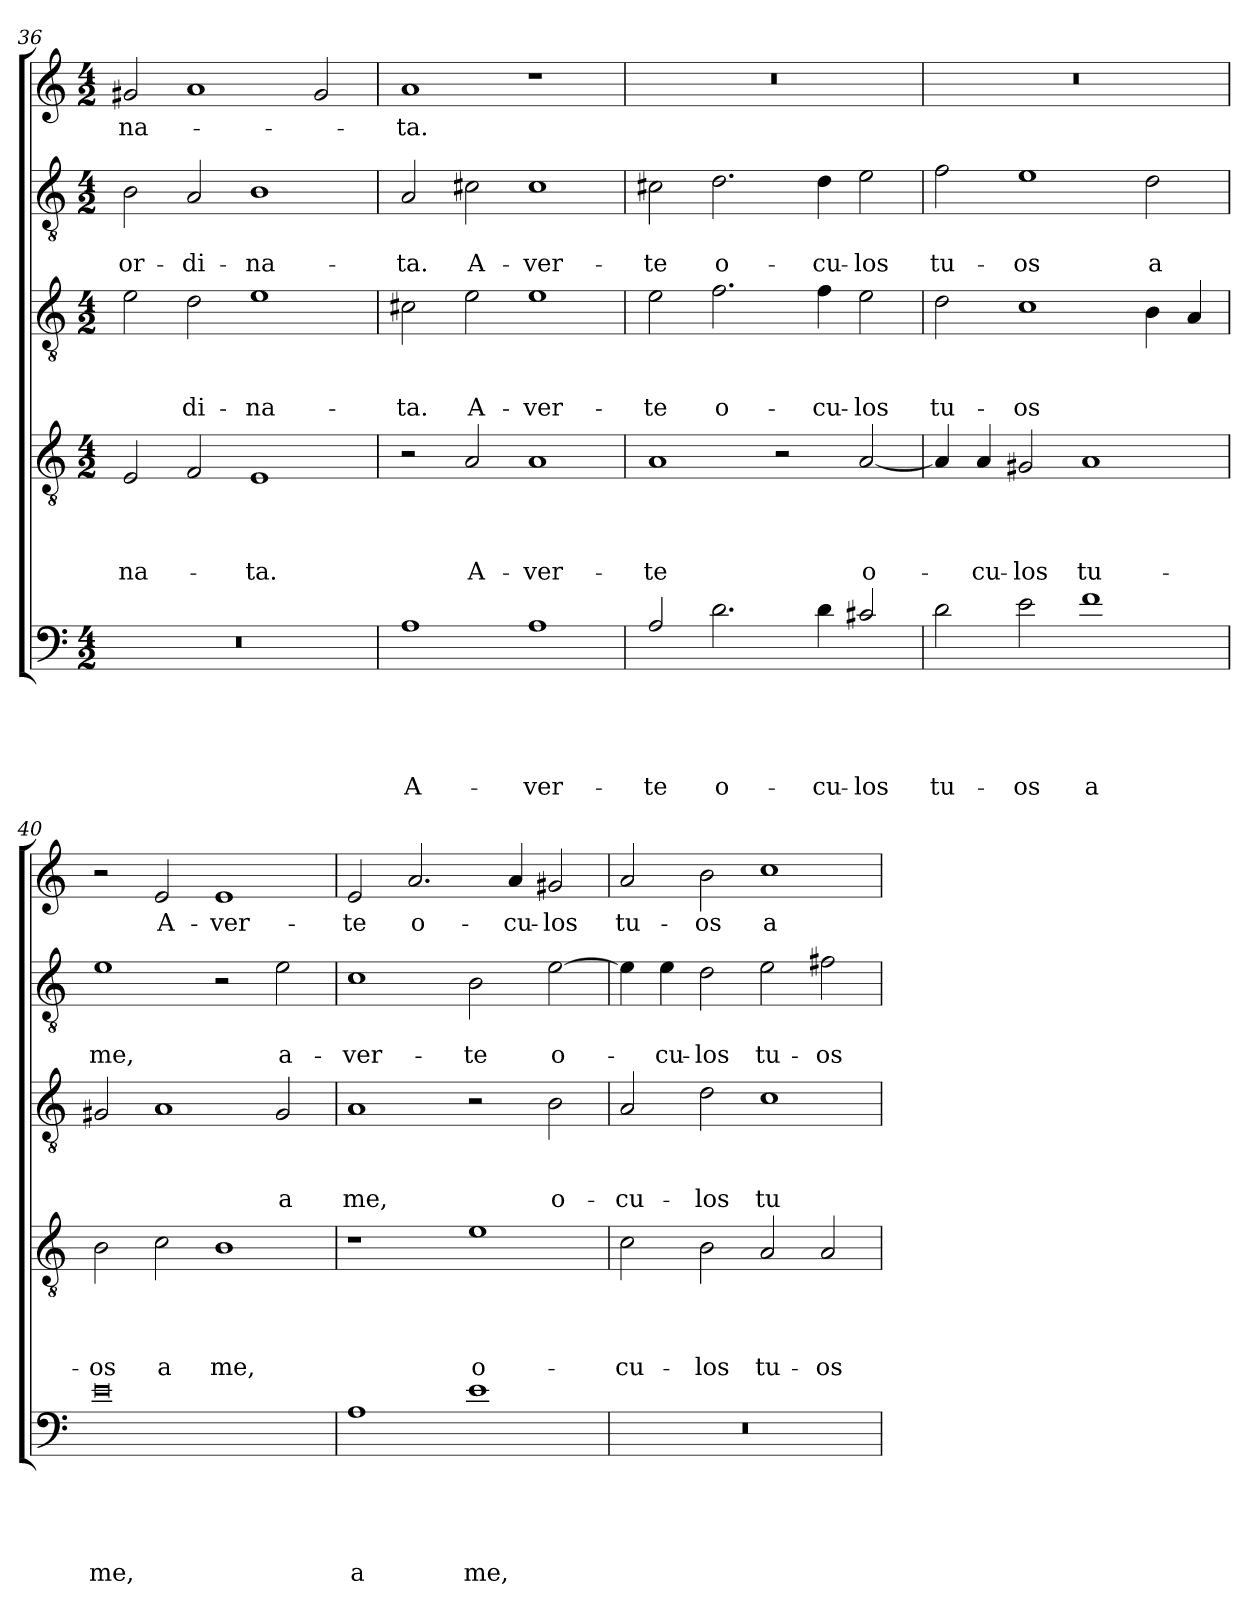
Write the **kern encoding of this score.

**kern	**text	**text	**text	**text	**text	**kern	**text	**text	**text	**text	**kern	**text	**text	**text	**kern	**text	**text	**kern	**text
*part5	*part5	*part5	*part5	*part5	*part5	*part4	*part4	*part4	*part4	*part4	*part3	*part3	*part3	*part3	*part2	*part2	*part2	*part1	*part1
*staff5	*staff5	*staff5	*staff5	*staff5	*staff5	*staff4	*staff4	*staff4	*staff4	*staff4	*staff3	*staff3	*staff3	*staff3	*staff2	*staff2	*staff2	*staff1	*staff1
*clefF4	*	*	*	*	*	*clefGv2	*	*	*	*	*clefGv2	*	*	*	*clefGv2	*	*	*clefG2	*
*ITrd8c14	*	*	*	*	*	*	*	*	*	*	*	*	*	*	*	*	*	*	*
*k[]	*	*	*	*	*	*k[]	*	*	*	*	*k[]	*	*	*	*k[]	*	*	*k[]	*
*C:	*	*	*	*	*	*C:	*	*	*	*	*C:	*	*	*	*C:	*	*	*C:	*
*M4/2	*	*	*	*	*	*M4/2	*	*	*	*	*M4/2	*	*	*	*M4/2	*	*	*M4/2	*
=36	=36	=36	=36	=36	=36	=36	=36	=36	=36	=36	=36	=36	=36	=36	=36	=36	=36	=36	=36
!	!	!	!	!	!	!	!	!	!	!LO:LY:b	!	!	!	!	!	!	!LO:LY:b	!	!LO:LY:b
0r	.	.	.	.	.	2E/	.	.	.	-na-	2e\	.	.	.	2B\	.	or-	2g#X/	-na-
!	!	!	!	!	!	!	!	!	!	!	!	!	!	!LO:LY:b	!	!	!LO:LY:b	!	!
.	.	.	.	.	.	2F/	.	.	.	.	2d\	.	.	-di-	2A/	.	-di-	1a	.
!	!	!	!	!	!	!	!	!	!	!LO:LY:b	!	!	!	!LO:LY:b	!	!	!LO:LY:b	!	!
.	.	.	.	.	.	1E	.	.	.	-ta.	1e	.	.	-na-	1B	.	-na-	.	.
.	.	.	.	.	.	.	.	.	.	.	.	.	.	.	.	.	.	2g#/	.
!!LO:PB:g=z
=37	=37	=37	=37	=37	=37	=37	=37	=37	=37	=37	=37	=37	=37	=37	=37	=37	=37	=37	=37
!	!	!	!	!	!LO:LY:b	!	!	!	!	!	!	!	!	!LO:LY:b	!	!	!LO:LY:b	!	!LO:LY:b
1AA	.	.	.	.	A-	2r	.	.	.	.	2c#X\	.	.	-ta.	2A/	.	-ta.	1a	-ta.
!	!	!	!	!	!	!	!	!	!	!LO:LY:b	!	!	!	!LO:LY:b	!	!	!LO:LY:b	!	!
.	.	.	.	.	.	2A/	.	.	.	A-	2e\	.	.	A-	2c#X\	.	A-	.	.
!	!	!	!	!	!LO:LY:b	!	!	!	!	!LO:LY:b	!	!	!	!LO:LY:b	!	!	!LO:LY:b	!	!
1AA	.	.	.	.	-ver-	1A	.	.	.	-ver-	1e	.	.	-ver-	1c#	.	-ver-	1r	.
=38	=38	=38	=38	=38	=38	=38	=38	=38	=38	=38	=38	=38	=38	=38	=38	=38	=38	=38	=38
!	!	!	!	!	!LO:LY:b	!	!	!	!	!LO:LY:b	!	!	!	!LO:LY:b	!	!	!LO:LY:b	!	!
2AA/	.	.	.	.	-te	1A	.	.	.	-te	2e\	.	.	-te	2c#X\	.	-te	0r	.
!	!	!	!	!	!LO:LY:b	!	!	!	!	!	!	!	!	!LO:LY:b	!	!	!LO:LY:b	!	!
2.D\	.	.	.	.	o-	.	.	.	.	.	2.f\	.	.	o-	2.d\	.	o-	.	.
.	.	.	.	.	.	2r	.	.	.	.	.	.	.	.	.	.	.	.	.
!	!	!	!	!	!LO:LY:b	!	!	!	!	!	!	!	!	!LO:LY:b	!	!	!LO:LY:b	!	!
4D\	.	.	.	.	-cu-	.	.	.	.	.	4f\	.	.	-cu-	4d\	.	-cu-	.	.
!	!	!	!	!	!LO:LY:b	!	!	!	!	!LO:LY:b	!	!	!	!LO:LY:b	!	!	!LO:LY:b	!	!
2C#X/	.	.	.	.	-los	[2A/	.	.	.	o-	2e\	.	.	-los	2e\	.	-los	.	.
=39	=39	=39	=39	=39	=39	=39	=39	=39	=39	=39	=39	=39	=39	=39	=39	=39	=39	=39	=39
!	!	!	!	!	!LO:LY:b	!	!	!	!	!	!	!	!	!LO:LY:b	!	!	!LO:LY:b	!	!
2D\	.	.	.	.	tu-	4A/]	.	.	.	.	2d\	.	.	tu-	2f\	.	tu-	0r	.
!	!	!	!	!	!	!	!	!	!	!LO:LY:b	!	!	!	!	!	!	!	!	!
.	.	.	.	.	.	4A/	.	.	.	-cu-	.	.	.	.	.	.	.	.	.
!	!	!	!	!	!LO:LY:b	!	!	!	!	!LO:LY:b	!	!	!	!LO:LY:b	!	!	!LO:LY:b	!	!
2E\	.	.	.	.	-os	2G#X/	.	.	.	-los	1c	.	.	-os	1e	.	-os	.	.
!	!	!	!	!	!LO:LY:b	!	!	!	!	!LO:LY:b	!	!	!	!	!	!	!	!	!
1F	.	.	.	.	a	1A	.	.	.	tu-	.	.	.	.	.	.	.	.	.
!	!	!	!	!	!	!	!	!	!	!	!	!	!	!	!	!	!LO:LY:b	!	!
.	.	.	.	.	.	.	.	.	.	.	4B\	.	.	.	2d\	.	a	.	.
.	.	.	.	.	.	.	.	.	.	.	4A/	.	.	.	.	.	.	.	.
=40	=40	=40	=40	=40	=40	=40	=40	=40	=40	=40	=40	=40	=40	=40	=40	=40	=40	=40	=40
!	!	!	!	!	!LO:LY:b	!	!	!	!	!LO:LY:b	!	!	!	!	!	!	!LO:LY:b	!	!
0E	.	.	.	.	me,	2B\	.	.	.	-os	2G#X/	.	.	.	1e	.	me,	2r	.
!	!	!	!	!	!	!	!	!	!	!LO:LY:b	!	!	!	!	!	!	!	!	!LO:LY:b
.	.	.	.	.	.	2c\	.	.	.	a	1A	.	.	.	.	.	.	2e/	A-
!	!	!	!	!	!	!	!	!	!	!LO:LY:b	!	!	!	!	!	!	!	!	!LO:LY:b
.	.	.	.	.	.	1B	.	.	.	me,	.	.	.	.	2r	.	.	1e	-ver-
!	!	!	!	!	!	!	!	!	!	!	!	!	!	!LO:LY:b	!	!	!LO:LY:b	!	!
.	.	.	.	.	.	.	.	.	.	.	2G#/	.	.	a	2e\	.	a-	.	.
!!LO:LB:g=z
=41	=41	=41	=41	=41	=41	=41	=41	=41	=41	=41	=41	=41	=41	=41	=41	=41	=41	=41	=41
!	!	!	!	!	!LO:LY:b	!	!	!	!	!	!	!	!	!LO:LY:b	!	!	!LO:LY:b	!	!LO:LY:b
1AA	.	.	.	.	a	1r	.	.	.	.	1A	.	.	me,	1c	.	-ver-	2e/	-te
!	!	!	!	!	!	!	!	!	!	!	!	!	!	!	!	!	!	!	!LO:LY:b
.	.	.	.	.	.	.	.	.	.	.	.	.	.	.	.	.	.	2.a/	o-
!	!	!	!	!	!LO:LY:b	!	!	!	!	!LO:LY:b	!	!	!	!	!	!	!LO:LY:b	!	!
1E	.	.	.	.	me,	1e	.	.	.	o-	2r	.	.	.	2B\	.	-te	.	.
!	!	!	!	!	!	!	!	!	!	!	!	!	!	!	!	!	!	!	!LO:LY:b
.	.	.	.	.	.	.	.	.	.	.	.	.	.	.	.	.	.	4a/	-cu-
!	!	!	!	!	!	!	!	!	!	!	!	!	!	!LO:LY:b	!	!	!LO:LY:b	!	!LO:LY:b
.	.	.	.	.	.	.	.	.	.	.	2B\	.	.	o-	[2e\	.	o-	2g#X/	-los
=42	=42	=42	=42	=42	=42	=42	=42	=42	=42	=42	=42	=42	=42	=42	=42	=42	=42	=42	=42
!	!	!	!	!	!	!	!	!	!	!LO:LY:b	!	!	!	!LO:LY:b	!	!	!	!	!LO:LY:b
0r	.	.	.	.	.	2c\	.	.	.	-cu-	2A/	.	.	-cu-	4e\]	.	.	2a/	tu-
!	!	!	!	!	!	!	!	!	!	!	!	!	!	!	!	!	!LO:LY:b	!	!
.	.	.	.	.	.	.	.	.	.	.	.	.	.	.	4e\	.	-cu-	.	.
!	!	!	!	!	!	!	!	!	!	!LO:LY:b	!	!	!	!LO:LY:b	!	!	!LO:LY:b	!	!LO:LY:b
.	.	.	.	.	.	2B\	.	.	.	-los	2d\	.	.	-los	2d\	.	-los	2b\	-os
!	!	!	!	!	!	!	!	!	!	!LO:LY:b	!	!	!	!LO:LY:b	!	!	!LO:LY:b	!	!LO:LY:b
.	.	.	.	.	.	2A/	.	.	.	tu-	1c	.	.	tu-	2e\	.	tu-	1cc	a
!	!	!	!	!	!	!	!	!	!	!LO:LY:b	!	!	!	!	!	!	!LO:LY:b	!	!
.	.	.	.	.	.	2A/	.	.	.	-os	.	.	.	.	2f#X\	.	-os	.	.
=	=	=	=	=	=	=	=	=	=	=	=	=	=	=	=	=	=	=	=
*-	*-	*-	*-	*-	*-	*-	*-	*-	*-	*-	*-	*-	*-	*-	*-	*-	*-	*-	*-
